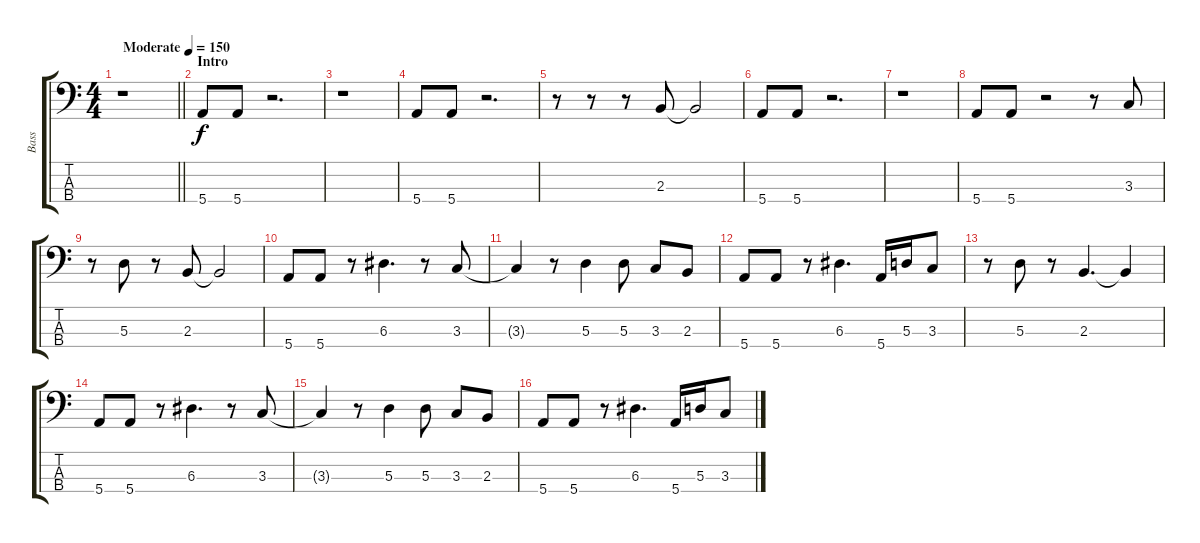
\track ("Bass" "Bass") {instrument electricbassfinger}
\staff {score tabs}
\tuning (G2 D2 A1 E1) {hide}
\ts (4 4)
\tempo (150 "Moderate")
\clef f4
\barLineRight lightlight
\ks c
r.1{dy f instrument electricbassfinger} |
\section ("" "Intro")
5.4.8 5.4.8 r.2{d} |
r.1 |
5.4.8 5.4.8 r.2{d} |
r.8 r.8 r.8 2.3.8 2.3{t}.2 |
5.4.8 5.4.8 r.2{d} |
r.1 |
5.4.8 5.4.8 r.2 r.8 3.3.8 |
r.8 5.3.8 r.8 2.3.8 2.3{t}.2 |
5.4.8 5.4.8 r.8 6.3.4{d} r.8 3.3.8 |
3.3{t}.4 r.8 5.3.4 5.3.8 3.3.8 2.3.8 |
5.4.8 5.4.8 r.8 6.3.4{d} 5.4.16 5.3.16 3.3.8 |
r.8 5.3.8 r.8 2.3.4{d} 2.3{t}.4 |
5.4.8 5.4.8 r.8 6.3.4{d} r.8 3.3.8 |
3.3{t}.4 r.8 5.3.4 5.3.8 3.3.8 2.3.8 |
5.4.8 5.4.8 r.8 6.3.4{d} 5.4.16 5.3.16 3.3.8
